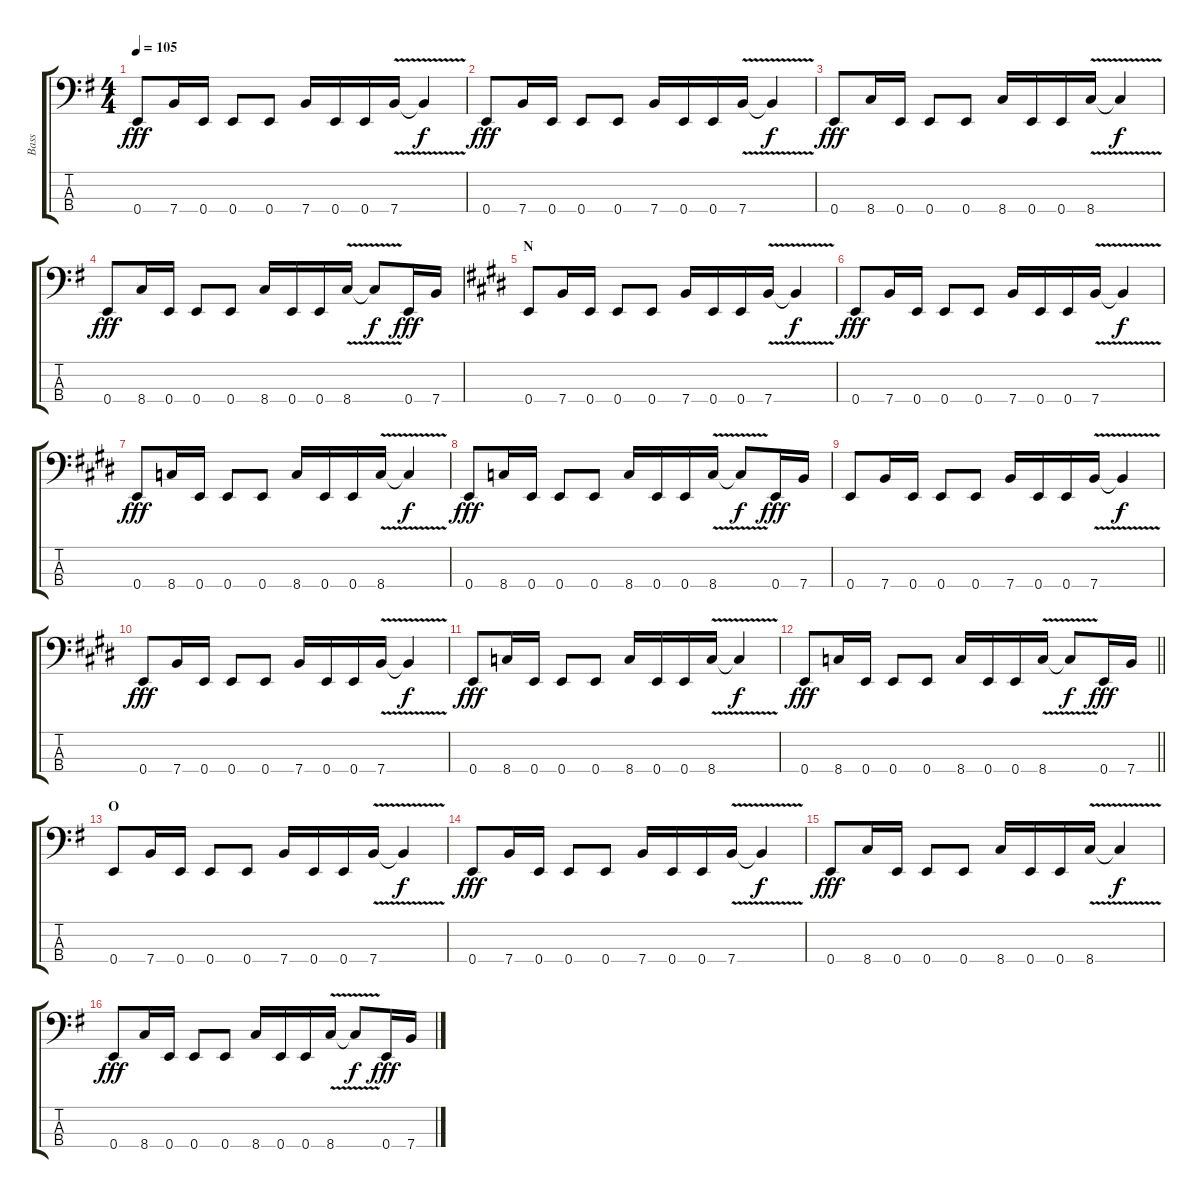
\track ("Bass" "Bass") {instrument electricbassfinger}
\staff {score tabs}
\tuning (G2 D2 A1 E1) {hide}
\ts (4 4)
\tempo 105
\clef f4
\ks g
0.4.8{dy fff} 7.4.16 0.4.16 0.4.8 0.4.8 7.4.16 0.4.16 0.4.16 7.4{v}.16 7.4{t}.4{dy f} |
0.4.8{dy fff} 7.4.16 0.4.16 0.4.8 0.4.8 7.4.16 0.4.16 0.4.16 7.4{v}.16 7.4{t}.4{dy f} |
0.4.8{dy fff} 8.4.16 0.4.16 0.4.8 0.4.8 8.4.16 0.4.16 0.4.16 8.4{v}.16 8.4{t}.4{dy f} |
0.4.8{dy fff} 8.4.16 0.4.16 0.4.8 0.4.8 8.4.16 0.4.16 0.4.16 8.4{v}.16 8.4{t}.8{dy f} 0.4.16{dy fff} 7.4.16 |
\section ("" "N")
\ks e
0.4.8 7.4.16 0.4.16 0.4.8 0.4.8 7.4.16 0.4.16 0.4.16 7.4{v}.16 7.4{t}.4{dy f} |
0.4.8{dy fff} 7.4.16 0.4.16 0.4.8 0.4.8 7.4.16 0.4.16 0.4.16 7.4{v}.16 7.4{t}.4{dy f} |
0.4.8{dy fff} 8.4.16 0.4.16 0.4.8 0.4.8 8.4.16 0.4.16 0.4.16 8.4{v}.16 8.4{t}.4{dy f} |
0.4.8{dy fff} 8.4.16 0.4.16 0.4.8 0.4.8 8.4.16 0.4.16 0.4.16 8.4{v}.16 8.4{t}.8{dy f} 0.4.16{dy fff} 7.4.16 |
0.4.8 7.4.16 0.4.16 0.4.8 0.4.8 7.4.16 0.4.16 0.4.16 7.4{v}.16 7.4{t}.4{dy f} |
0.4.8{dy fff} 7.4.16 0.4.16 0.4.8 0.4.8 7.4.16 0.4.16 0.4.16 7.4{v}.16 7.4{t}.4{dy f} |
0.4.8{dy fff} 8.4.16 0.4.16 0.4.8 0.4.8 8.4.16 0.4.16 0.4.16 8.4{v}.16 8.4{t}.4{dy f} |
\barLineRight lightlight
0.4.8{dy fff} 8.4.16 0.4.16 0.4.8 0.4.8 8.4.16 0.4.16 0.4.16 8.4{v}.16 8.4{t}.8{dy f} 0.4.16{dy fff} 7.4.16 |
\section ("" "O")
\ks g
0.4.8 7.4.16 0.4.16 0.4.8 0.4.8 7.4.16 0.4.16 0.4.16 7.4{v}.16 7.4{t}.4{dy f} |
0.4.8{dy fff} 7.4.16 0.4.16 0.4.8 0.4.8 7.4.16 0.4.16 0.4.16 7.4{v}.16 7.4{t}.4{dy f} |
0.4.8{dy fff} 8.4.16 0.4.16 0.4.8 0.4.8 8.4.16 0.4.16 0.4.16 8.4{v}.16 8.4{t}.4{dy f} |
0.4.8{dy fff} 8.4.16 0.4.16 0.4.8 0.4.8 8.4.16 0.4.16 0.4.16 8.4{v}.16 8.4{t}.8{dy f} 0.4.16{dy fff} 7.4.16
